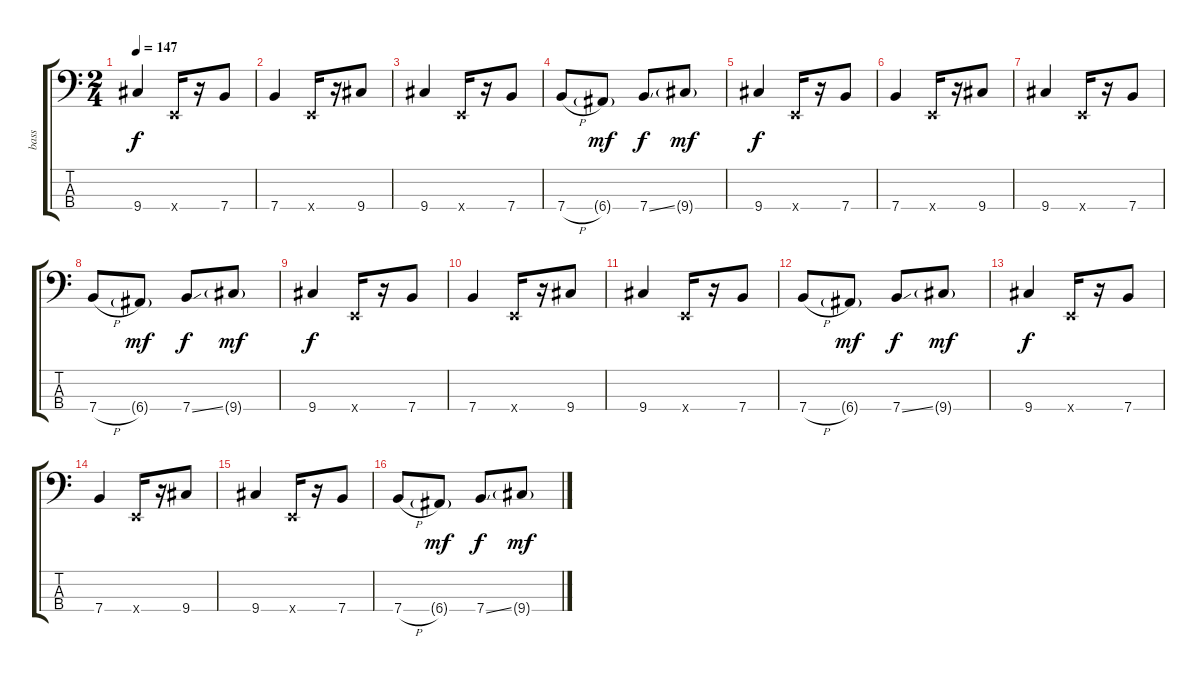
\track ("bass" "bass") {instrument electricbasspick}
\staff {score tabs}
\tuning (G2 D2 A1 E1) {hide}
\ts (2 4)
\tempo 147
\clef f4
\ks c
9.4.4{dy f} 0.4{x}.16 r.16 7.4.8 |
7.4.4 0.4{x}.16 r.16 9.4.8 |
9.4.4 0.4{x}.16 r.16 7.4.8 |
7.4{h}.8 6.4{g}.8{dy mf} 7.4{ss}.8{dy f} 9.4{g}.8{dy mf} |
9.4.4{dy f} 0.4{x}.16 r.16 7.4.8 |
7.4.4 0.4{x}.16 r.16 9.4.8 |
9.4.4 0.4{x}.16 r.16 7.4.8 |
7.4{h}.8 6.4{g}.8{dy mf} 7.4{ss}.8{dy f} 9.4{g}.8{dy mf} |
9.4.4{dy f} 0.4{x}.16 r.16 7.4.8 |
7.4.4 0.4{x}.16 r.16 9.4.8 |
9.4.4 0.4{x}.16 r.16 7.4.8 |
7.4{h}.8 6.4{g}.8{dy mf} 7.4{ss}.8{dy f} 9.4{g}.8{dy mf} |
9.4.4{dy f} 0.4{x}.16 r.16 7.4.8 |
7.4.4 0.4{x}.16 r.16 9.4.8 |
9.4.4 0.4{x}.16 r.16 7.4.8 |
7.4{h}.8 6.4{g}.8{dy mf} 7.4{ss}.8{dy f} 9.4{g}.8{dy mf}
